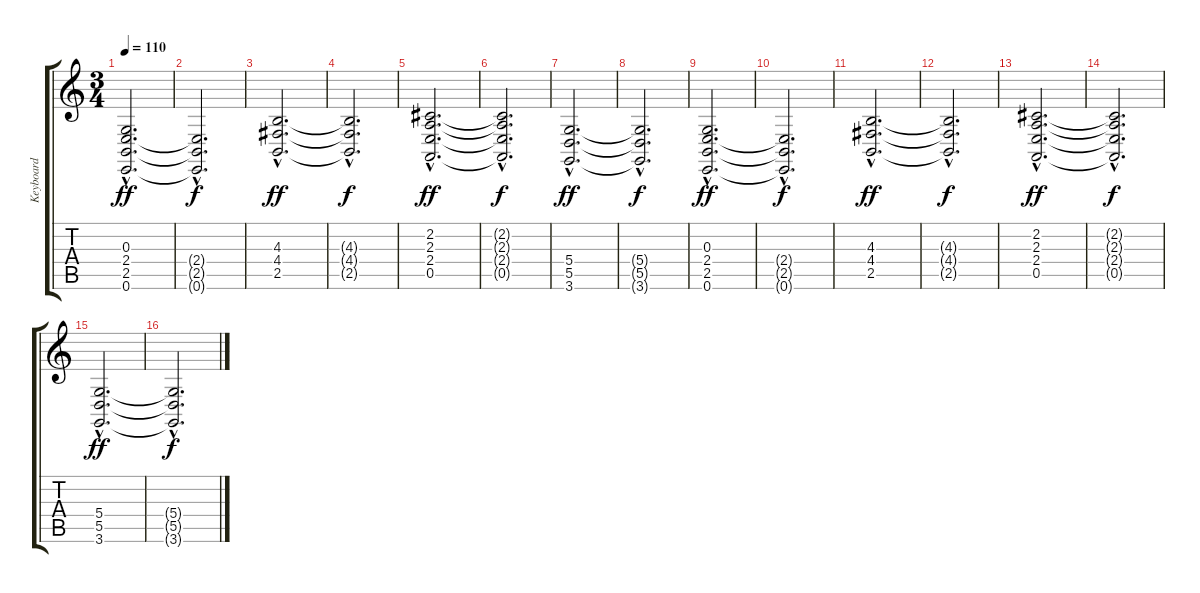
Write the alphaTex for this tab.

\track ("Keyboard" "Keyboard") {instrument synthstrings1}
\staff {score tabs}
\tuning (E4 B3 G3 D3 A2 E2) {hide}
\ts (3 4)
\tempo 110
\clef g2
\ks c
(0.3{hac} 2.4{hac} 2.5{hac} 0.6{hac}).2{d dy ff} |
(2.4{hac t} 2.5{hac t} 0.6{hac t}).2{d dy f} |
(4.3{hac} 4.4{hac} 2.5{hac}).2{d dy ff} |
(4.3{hac t} 4.4{hac t} 2.5{hac t}).2{d dy f} |
(2.2{hac} 2.3{hac} 2.4{hac} 0.5{hac}).2{d dy ff} |
(2.2{hac t} 2.3{hac t} 2.4{hac t} 0.5{hac t}).2{d dy f} |
(5.4{hac} 5.5{hac} 3.6{hac}).2{d dy ff} |
(5.4{hac t} 5.5{hac t} 3.6{hac t}).2{d dy f} |
(0.3{hac} 2.4{hac} 2.5{hac} 0.6{hac}).2{d dy ff} |
(2.4{hac t} 2.5{hac t} 0.6{hac t}).2{d dy f} |
(4.3{hac} 4.4{hac} 2.5{hac}).2{d dy ff} |
(4.3{hac t} 4.4{hac t} 2.5{hac t}).2{d dy f} |
(2.2{hac} 2.3{hac} 2.4{hac} 0.5{hac}).2{d dy ff} |
(2.2{hac t} 2.3{hac t} 2.4{hac t} 0.5{hac t}).2{d dy f} |
(5.4{hac} 5.5{hac} 3.6{hac}).2{d dy ff} |
(5.4{hac t} 5.5{hac t} 3.6{hac t}).2{d dy f}
